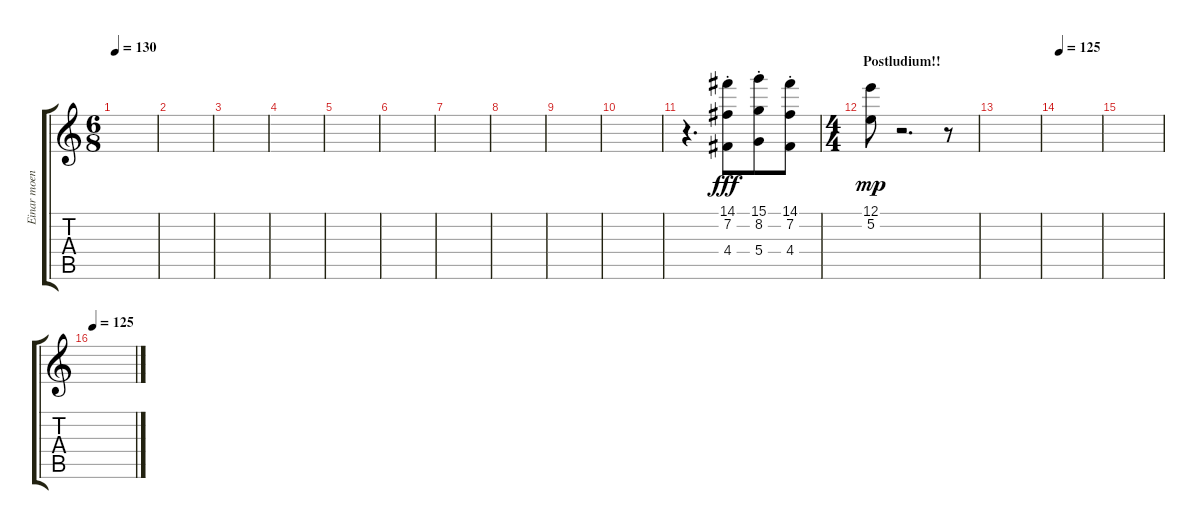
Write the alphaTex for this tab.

\track ("Einar moen (high)" "Einar moen") {instrument stringensemble1}
\staff {score tabs}
\tuning (E5 B4 G4 D4 A3 E3) {hide}
\ts (6 8)
\tempo 130
\clef g2
\ks c
|
|
|
|
|
|
|
|
|
|
r.4{d} (14.1{st} 7.2{st} 4.4{st}).8{dy fff} (15.1{st} 8.2{st} 5.4{st}).8 (14.1{st} 7.2{st} 4.4{st}).8 |
\ts (4 4)
\section ("" "Postludium!!")
(12.1 5.2).8{dy mp} r.2{d} r.8 |
|
\tempo 125
|
|
\tempo 125
